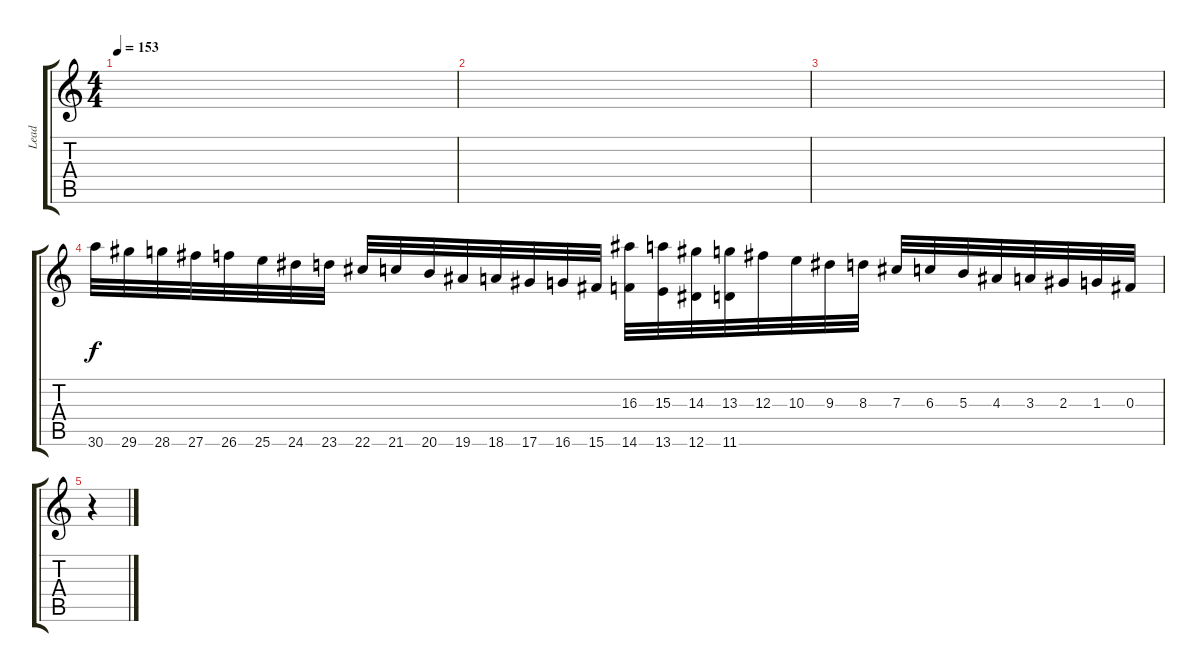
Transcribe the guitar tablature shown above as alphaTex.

\track ("Lead" "Lead") {instrument overdrivenguitar}
\staff {score tabs}
\tuning (Eb4 Bb3 Gb3 Db3 Ab2 Eb2) {hide}
\ts (4 4)
\tempo 153
\clef g2
\ks c
|
|
|
30.6.32{volume 10} 29.6.32 28.6.32 27.6.32 26.6.32 25.6.32 24.6.32 23.6.32 22.6.32 21.6.32 20.6.32 19.6.32 18.6.32 17.6.32 16.6.32 15.6.32 (16.3 14.6).32 (15.3 13.6).32 (14.3 12.6).32 (13.3 11.6).32 12.3.32 10.3.32 9.3.32 8.3.32 7.3.32 6.3.32 5.3.32 4.3.32 3.3.32 2.3.32 1.3.32 0.3.32 |
r.4
